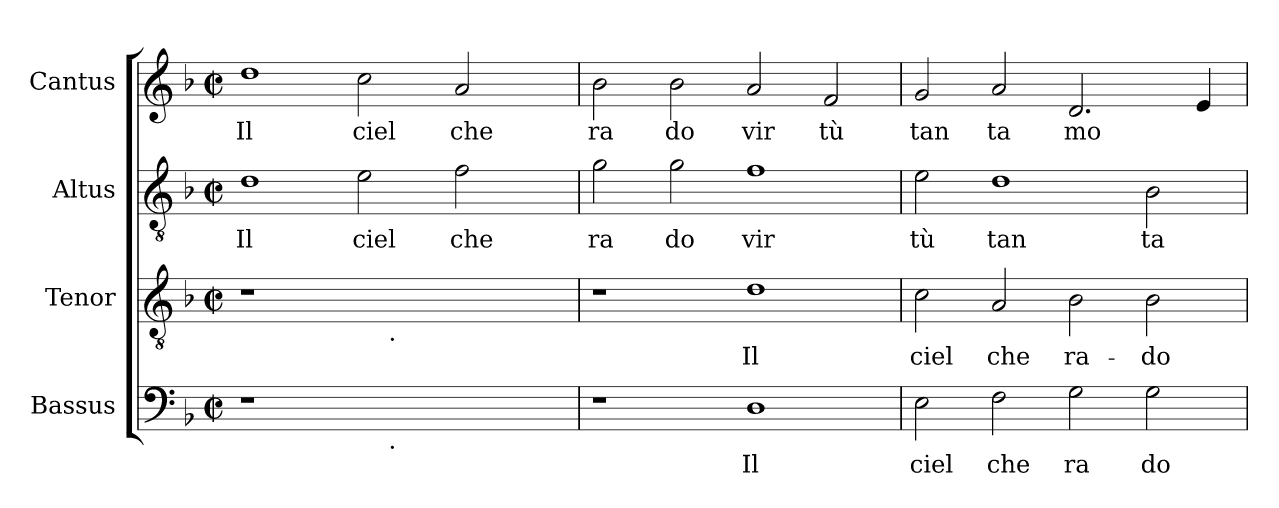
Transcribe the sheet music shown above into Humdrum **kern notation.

**kern	**text	**kern	**text	**kern	**text	**kern	**text
*part4	*part4	*part3	*part3	*part2	*part2	*part1	*part1
*staff4	*staff4	*staff3	*staff3	*staff2	*staff2	*staff1	*staff1
*I"Bassus	*	*I"Tenor	*	*I"Altus	*	*I"Cantus	*
!!LO:PB:g=z
*stria5	*	*stria5	*	*stria5	*	*stria5	*
*clefF4	*	*clefGv2	*	*clefGv2	*	*clefG2	*
*k[b-]	*	*k[b-]	*	*k[b-]	*	*k[b-]	*
*F:	*	*F:	*	*F:	*	*F:	*
*M2/2	*	*M2/2	*	*M2/2	*	*M2/2	*
*met(c|)	*	*met(c|)	*	*met(c|)	*	*met(c|)	*
=1	=1	=1	=1	=1	=1	=1	=1
!	!	!	!	!	!LO:LY:b:cj	!	!LO:LY:b:cj
1r	.	1r	.	1d	Il	1dd	Il
!	!	!	!	!	!LO:LY:b:cj	!	!LO:LY:b:cj
16..ryy	.	16..ryy	.	2e\	ciel	2cc\	ciel
!	!	!LO:TX:b:t=.	!	!	!	!	!
!LO:TX:b:t=.	!	!	!	!	!	!	!
2ryy	.	2ryy	.	.	.	.	.
!	!	!	!	!	!LO:LY:b:cj	!	!LO:LY:b:cj
.	.	.	.	2f\	che	2a/	che
4ryy	.	4ryy	.	.	.	.	.
8ryy	.	8ryy	.	.	.	.	.
64ryy	.	64ryy	.	.	.	.	.
=2	=2	=2	=2	=2	=2	=2	=2
!	!	!	!	!	!LO:LY:b:cj	!	!LO:LY:b:cj
1r	.	1r	.	2g\	ra	2b-\	ra
!	!	!	!	!	!LO:LY:b:cj	!	!LO:LY:b:cj
.	.	.	.	2g\	do	2b-\	do
!	!LO:LY:b:cj	!	!LO:LY:b:cj	!	!LO:LY:b:cj	!	!LO:LY:b:cj
1D	Il	1d	Il	1f	vir	2a/	vir
!	!	!	!	!	!	!	!LO:LY:b:cj
.	.	.	.	.	.	2f/	tù
=3	=3	=3	=3	=3	=3	=3	=3
!	!LO:LY:b:cj	!	!LO:LY:b:cj	!	!LO:LY:b:cj	!	!LO:LY:b:cj
2E\	ciel	2c\	ciel	2e\	tù	2g/	tan
!	!LO:LY:b:cj	!	!LO:LY:b:cj	!	!LO:LY:b:cj	!	!LO:LY:b:cj
2F\	che	2A/	che	1d	tan	2a/	ta
!	!LO:LY:b:cj	!	!LO:LY:b:cj	!	!	!	!LO:LY:b:cj
2G\	ra	2B-\	ra-	.	.	2.d/	mo
!	!LO:LY:b:cj	!	!LO:LY:b:cj	!	!LO:LY:b:cj	!	!
2G\	do	2B-\	-do	2B-\	ta	.	.
!	!	!	!	!	!	!	!LO:LY:b:cj
.	.	.	.	.	.	4e/	.
=	=	=	=	=	=	=	=
*-	*-	*-	*-	*-	*-	*-	*-
